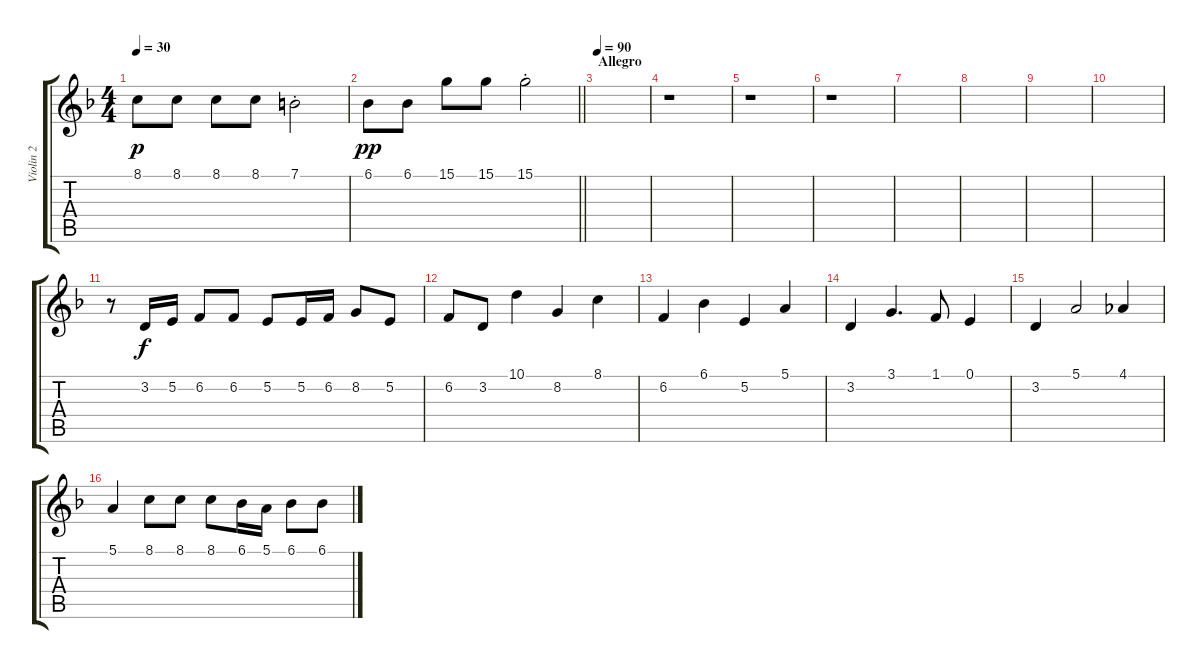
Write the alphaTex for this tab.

\track ("Violin 2" "Violin 2") {instrument violin}
\staff {score tabs}
\tuning (E4 B3 G3 D3 A2 E2) {hide}
\ts (4 4)
\tempo 30
\clef g2
\ks f
8.1.8{dy p} 8.1.8 8.1.8 8.1.8 7.1{st}.2 |
\barLineRight lightlight
6.1.8{dy pp} 6.1.8 15.1.8 15.1.8 15.1{st}.2 |
\section ("" "Allegro")
\tempo 90
|
r.1 |
r.1 |
r.1 |
|
|
|
|
r.8 3.2.16{dy f} 5.2.16 6.2.8 6.2.8 5.2.8 5.2.16 6.2.16 8.2.8 5.2.8 |
6.2.8 3.2.8 10.1.4 8.2.4 8.1.4 |
6.2.4 6.1.4 5.2.4 5.1.4 |
3.2.4 3.1.4{d} 1.1.8 0.1.4 |
3.2.4 5.1.2 4.1.4 |
5.1.4 8.1.8 8.1.8 8.1.8 6.1.16 5.1.16 6.1.8 6.1.8
